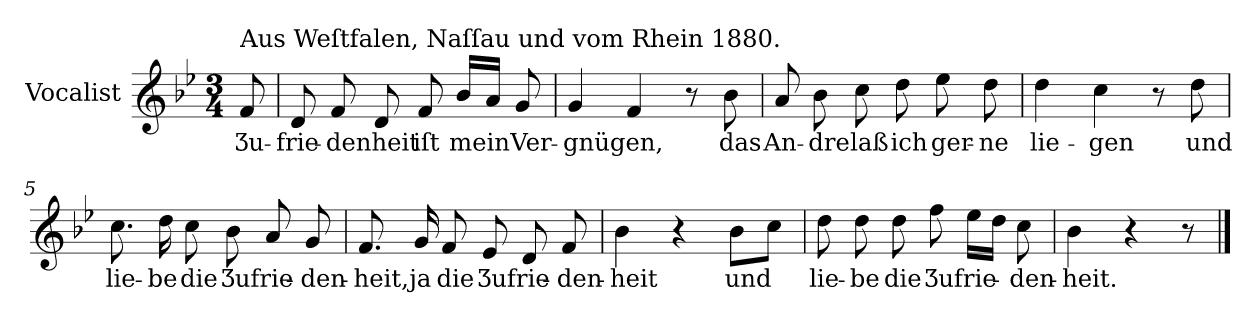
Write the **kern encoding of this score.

**kern	**text
*part1	*part1
*staff1	*staff1
*I"Vocalist	*
*k[b-e-]	*
*B-:	*
*M3/4	*
=	=
!LO:TX:a:t=Aus Weſtfalen, Naſſau und vom Rhein 1880.	!
8f	Ʒu-
=1	=1
8d	-frie-
8f	-denheit
8d	.
8f	iſt
16b-LL	mein
16aJJ	.
8g	Ver-
=2	=2
4g	-gnügen,
4f	.
8r	.
8b-	das
=3	=3
8a	An-
8b-	-dre
8cc	laß
8dd	ich
8ee-	ger-
8dd	-ne
=4	=4
4dd	lie-
4cc	-gen
8r	.
8dd	und
=5	=5
8.cc	lie-
16dd	-be
8cc	die
8b-	Ʒufrie-
8a	.
8g	-den-
=6	=6
8.f	-heit,
16g	ja
8f	die
8e-	Ʒufrie-
8d	.
8f	-den-
=7	=7
4b-	-heit
4r	.
8b-L	und
8ccJ	.
=8	=8
8dd	lie-
8dd	-be
8dd	die
8ff	Ʒufrie-
16ee-LL	.
16ddJJ	.
8cc	-den-
=9	=9
4b-	-heit.
4r	.
8r	.
==	==
*-	*-
